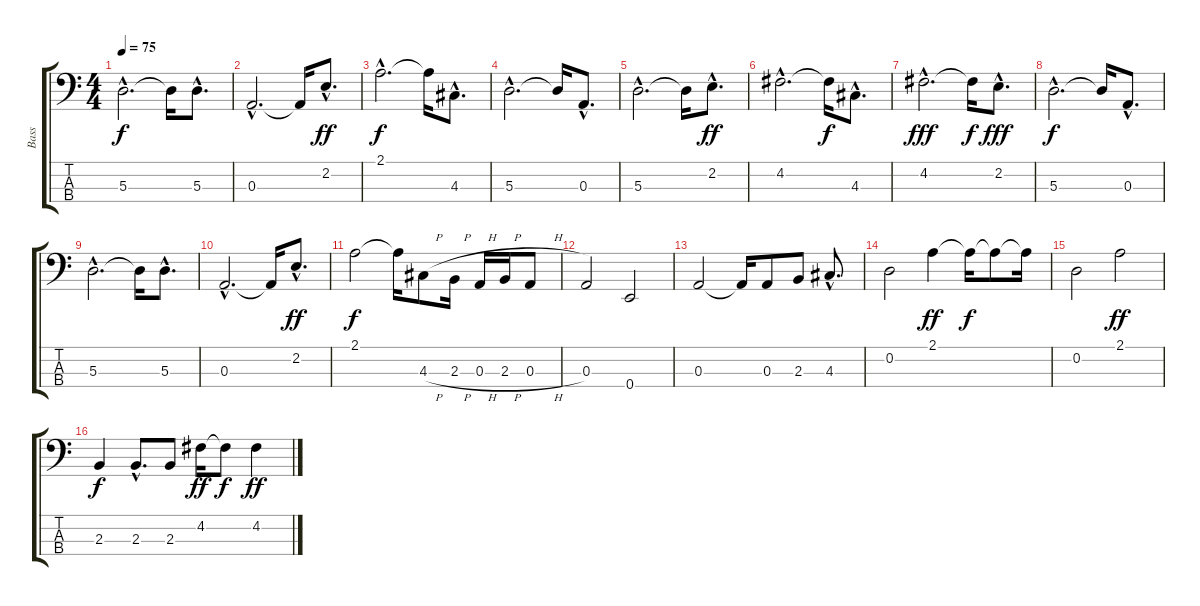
\track ("Bass" "Bass") {instrument electricbassfinger}
\staff {score tabs}
\tuning (G2 D2 A1 E1) {hide}
\ts (4 4)
\tempo 75
\clef f4
\ks c
5.3{hac}.2{d dy f} 5.3{t}.16 5.3{hac}.8{d} |
0.3{hac}.2{d} 0.3{t}.16 2.2{hac}.8{d dy ff} |
2.1{hac}.2{d dy f} 2.1{t}.16 4.3{hac}.8{d} |
5.3{hac}.2{d} 5.3{t}.16 0.3{hac}.8{d} |
5.3{hac}.2{d} 5.3{t}.16 2.2{hac}.8{d dy ff} |
4.2{hac}.2{d} 4.2{t}.16{dy f} 4.3{hac}.8{d} |
4.2{hac}.2{d dy fff} 4.2{t}.16{dy f} 2.2{hac}.8{d dy fff} |
5.3{hac}.2{d dy f} 5.3{t}.16 0.3{hac}.8{d} |
5.3{hac}.2{d} 5.3{t}.16 5.3{hac}.8{d} |
0.3{hac}.2{d} 0.3{t}.16 2.2{hac}.8{d dy ff} |
2.1.2{dy f} 2.1{t}.16 4.3{h}.8 2.3{h}.16 0.3{h}.16 2.3{h}.16 0.3{h}.8 |
0.3.2 0.4.2 |
0.3.2 0.3{t}.16 0.3.8 2.3.8 4.3{hac}.8{d} |
0.2.2 2.1.4{dy ff} 2.1{t}.16{dy f} 2.1{t}.8 2.1{t}.16 |
0.2.2 2.1.2{dy ff} |
2.3.4{dy f} 2.3{hac}.8{d} 2.3.8 4.2.16{dy ff} 4.2{t}.8{dy f} 4.2.4{dy ff}
